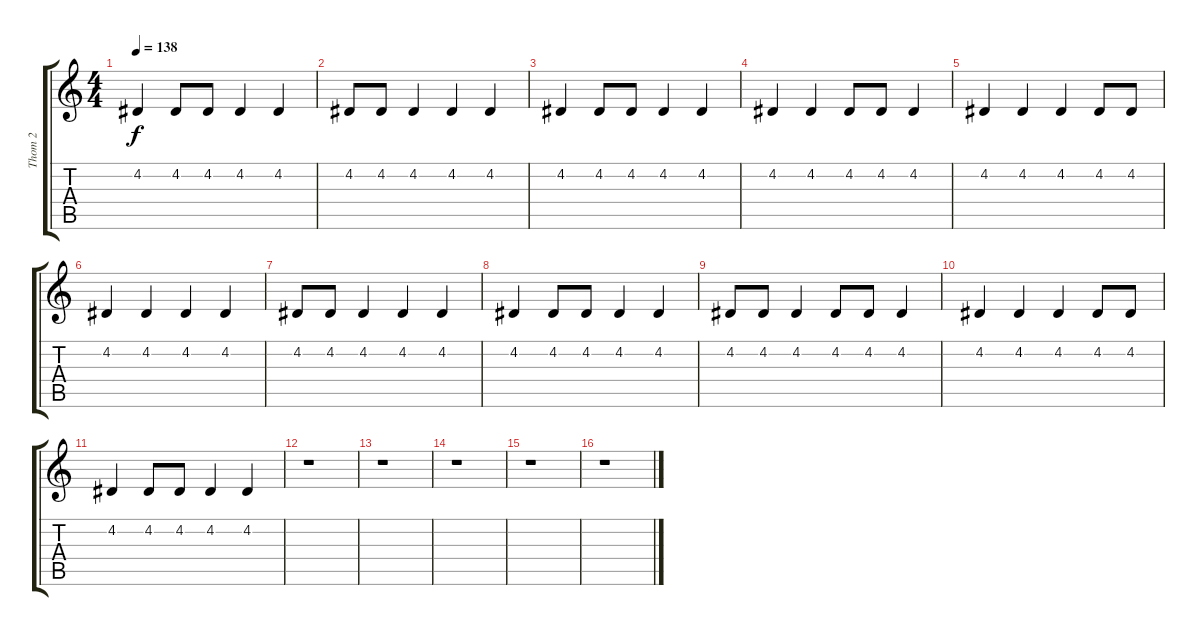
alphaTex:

\track ("Thom 2" "Thom 2") {instrument synthstrings1}
\staff {score tabs}
\tuning (E4 B3 G3 D3 A2 E2) {hide}
\ts (4 4)
\tempo 138
\clef g2
\ks c
4.2.4{dy f} 4.2.8 4.2.8 4.2.4 4.2.4 |
4.2.8 4.2.8 4.2.4 4.2.4 4.2.4 |
4.2.4 4.2.8 4.2.8 4.2.4 4.2.4 |
4.2.4 4.2.4 4.2.8 4.2.8 4.2.4 |
4.2.4 4.2.4 4.2.4 4.2.8 4.2.8 |
4.2.4 4.2.4 4.2.4 4.2.4 |
4.2.8 4.2.8 4.2.4 4.2.4 4.2.4 |
4.2.4 4.2.8 4.2.8 4.2.4 4.2.4 |
4.2.8 4.2.8 4.2.4 4.2.8 4.2.8 4.2.4 |
4.2.4 4.2.4 4.2.4 4.2.8 4.2.8 |
4.2.4 4.2.8 4.2.8 4.2.4 4.2.4 |
r.1 |
r.1 |
r.1 |
r.1 |
r.1
